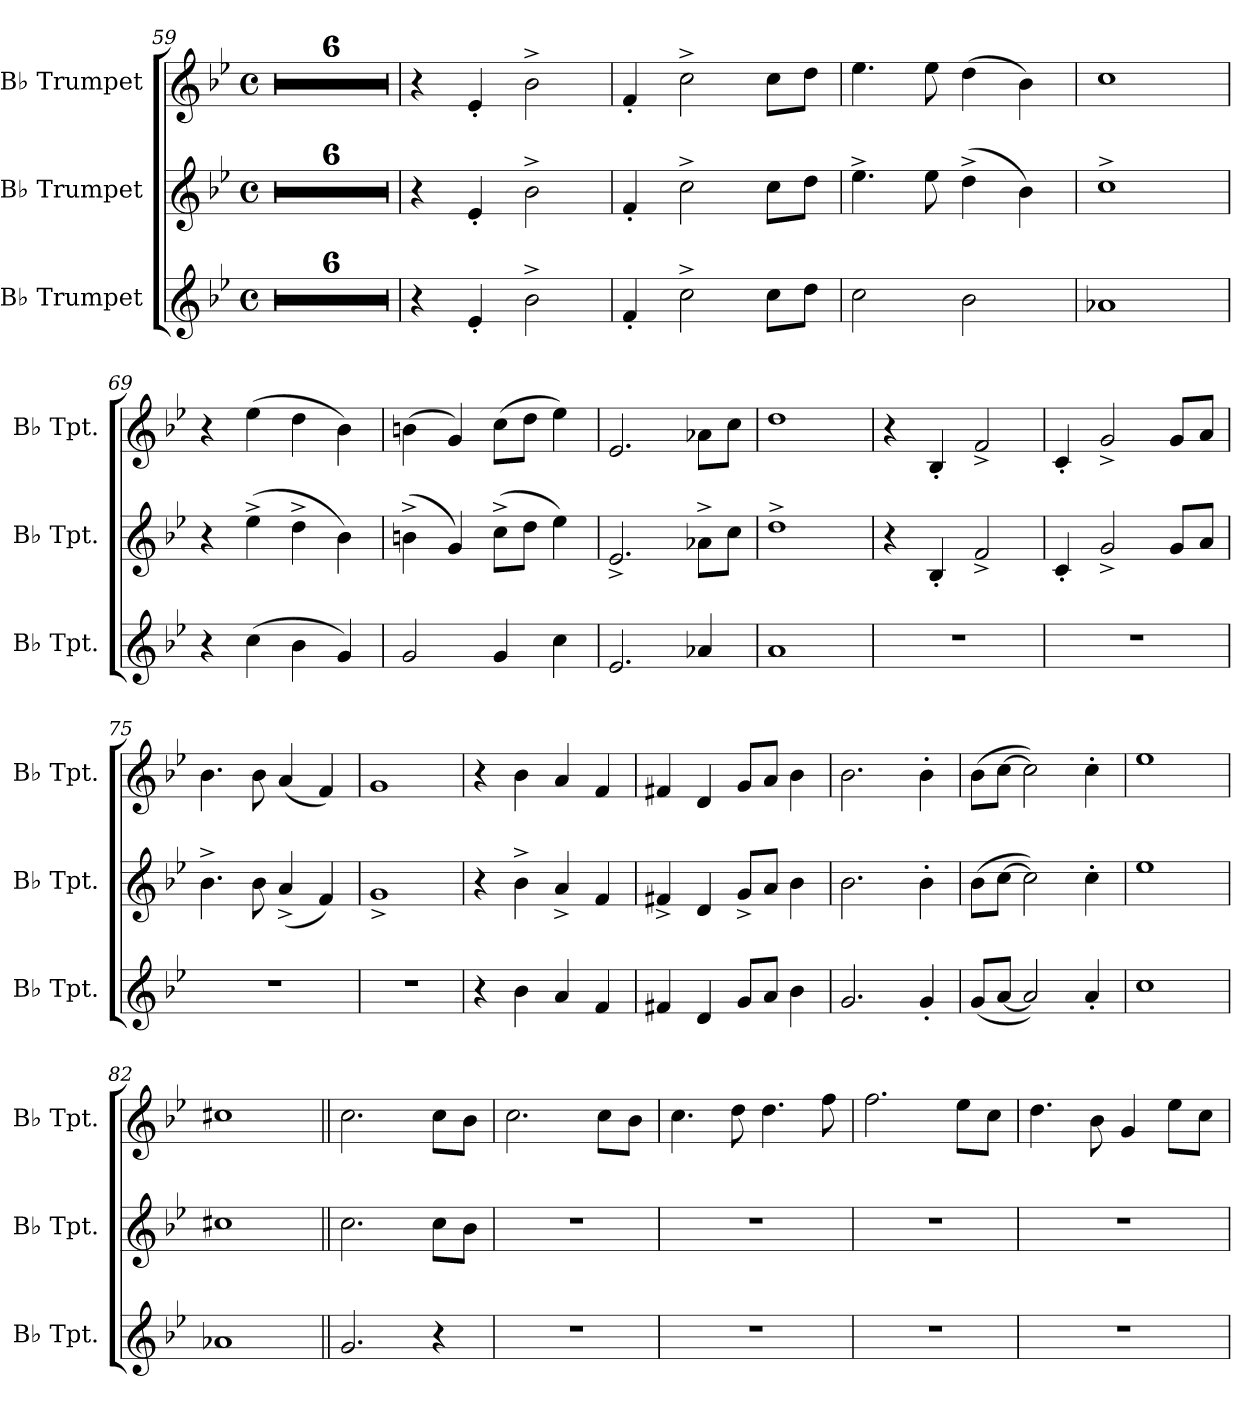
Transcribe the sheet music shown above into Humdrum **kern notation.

**kern	**kern	**kern
*part3	*part2	*part1
*staff3	*staff2	*staff1
*I"B♭ Trumpet	*I"B♭ Trumpet	*I"B♭ Trumpet
*I'B♭ Tpt.	*I'B♭ Tpt.	*I'B♭ Tpt.
*clefG2	*clefG2	*clefG2
*ITrd1c2	*ITrd1c2	*ITrd1c2
*k[b-e-a-d-]	*k[b-e-a-d-]	*k[b-e-a-d-]
*M4/4	*M4/4	*M4/4
*met(c)	*met(c)	*met(c)
=59	=59	=59
1r	1r	1r
=60	=60	=60
1r	1r	1r
=61	=61	=61
1r	1r	1r
=62	=62	=62
1r	1r	1r
=63	=63	=63
1r	1r	1r
=64	=64	=64
1r	1r	1r
=65	=65	=65
4r	4r	4r
4d-'/	4d-'/	4d-'/
2a-^\	2a-^\	2a-^\
=66	=66	=66
4e-'/	4e-'/	4e-'/
2b-^\	2b-^\	2b-^\
8b-\L	8b-\L	8b-\L
8cc\J	8cc\J	8cc\J
!!LO:PB:g=z
=67	=67	=67
2b-\	4.dd-^\	4.dd-\
.	8dd-\	8dd-\
2a-\	(4cc^\	(4cc\
.	4a-\)	4a-\)
=68	=68	=68
1g-X	1b-^	1b-
=69	=69	=69
4r	4r	4r
(4b-\	(4dd-^\	(4dd-\
4a-\	4cc^\	4cc\
4f/)	4a-\)	4a-\)
=70	=70	=70
2f/	(4an^\	(4an\
.	4f/)	4f/)
4f/	(8b-^\L	(8b-\L
.	8cc\J	8cc\J
4b-\	4dd-\)	4dd-\)
=71	=71	=71
2.d-/	2.d-^/	2.d-/
4g-X/	8g-X^\L	8g-X\L
.	8b-\J	8b-\J
=72	=72	=72
1g	1cc^	1cc
=73	=73	=73
1r	4r	4r
.	4A-'/	4A-'/
.	2e-^/	2e-^/
=74	=74	=74
1r	4B-'/	4B-'/
.	2f^/	2f^/
.	8f/L	8f/L
.	8g/J	8g/J
=75	=75	=75
1r	4.a-^\	4.a-\
.	8a-\	8a-\
.	(4g^/	(4g/
.	4e-/)	4e-/)
!!LO:LB:g=z
=76	=76	=76
1r	1f^	1f
=77	=77	=77
4r	4r	4r
4a-\	4a-^\	4a-\
4g/	4g^/	4g/
4e-/	4e-/	4e-/
=78	=78	=78
4en/	4en^/	4en/
4c/	4c/	4c/
8f/L	8f^/L	8f/L
8g/J	8g/J	8g/J
4a-\	4a-\	4a-\
=79	=79	=79
2.f/	2.a-\	2.a-\
4f'/	4a-'\	4a-'\
=80	=80	=80
(8f/L	(8a-\L	(8a-\L
[8g/J	[8b-\J	[8b-\J
2g/])	2b-\])	2b-\])
4g'/	4b-'\	4b-'\
=81	=81	=81
1b-	1dd-	1dd-
=82	=82	=82
1g-X	1bn	1bn
=83||	=83||	=83||
*k[b-e-]	*k[b-e-]	*k[b-e-]
*	*	*MM70
2.f/	2.b-\	2.b-\
4r	8b-\L	8b-\L
.	8a\J	8a\J
=84	=84	=84
1r	1r	2.b-\
.	.	8b-\L
.	.	8a\J
!!LO:LB:g=z
=85	=85	=85
1r	1r	4.b-\
.	.	8cc\
.	.	4.cc\
.	.	8ee-\
=86	=86	=86
1r	1r	2.ee-\
.	.	8dd\L
.	.	8b-\J
=87	=87	=87
1r	1r	4.cc\
.	.	8a\
.	.	4f/
.	.	8dd\L
.	.	8b-\J
=	=	=
*-	*-	*-
